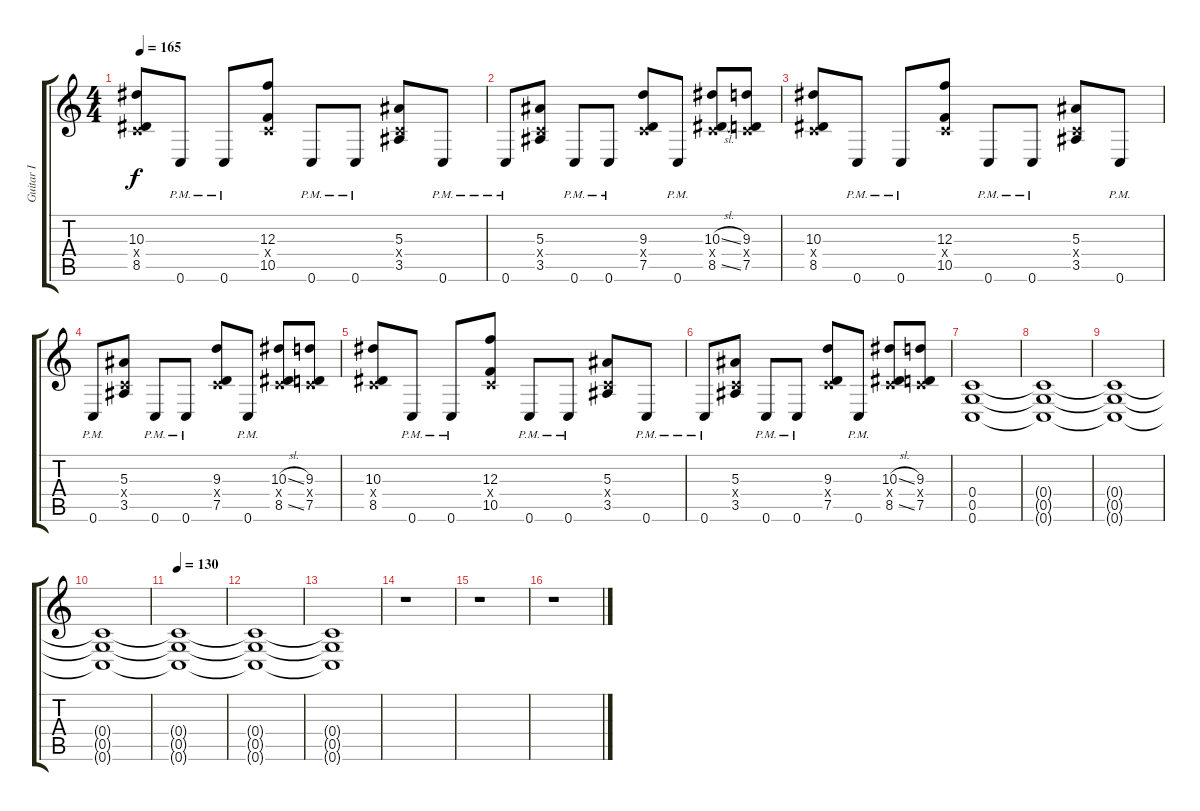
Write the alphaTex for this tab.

\track ("Guitar I" "Guitar I") {instrument distortionguitar}
\staff {score tabs}
\tuning (D4 A3 F3 C3 G2 C2) {hide}
\ts (4 4)
\tempo 165
\clef g2
\ks c
(10.3 0.4{x} 8.5).8{dy f} 0.6{pm}.8 0.6{pm}.8 (12.3 0.4{x} 10.5).8 0.6{pm}.8 0.6{pm}.8 (5.3 0.4{x} 3.5).8 0.6{pm}.8 |
0.6{pm}.8 (5.3 0.4{x} 3.5).8 0.6{pm}.8 0.6{pm}.8 (9.3 0.4{x} 7.5).8 0.6{pm}.8 (10.3{sl} 0.4{x} 8.5{sl}).8 (9.3 0.4{x} 7.5).8 |
(10.3 0.4{x} 8.5).8 0.6{pm}.8 0.6{pm}.8 (12.3 0.4{x} 10.5).8 0.6{pm}.8 0.6{pm}.8 (5.3 0.4{x} 3.5).8 0.6{pm}.8 |
0.6{pm}.8 (5.3 0.4{x} 3.5).8 0.6{pm}.8 0.6{pm}.8 (9.3 0.4{x} 7.5).8 0.6{pm}.8 (10.3{sl} 0.4{x} 8.5{sl}).8 (9.3 0.4{x} 7.5).8 |
(10.3 0.4{x} 8.5).8 0.6{pm}.8 0.6{pm}.8 (12.3 0.4{x} 10.5).8 0.6{pm}.8 0.6{pm}.8 (5.3 0.4{x} 3.5).8 0.6{pm}.8 |
0.6{pm}.8 (5.3 0.4{x} 3.5).8 0.6{pm}.8 0.6{pm}.8 (9.3 0.4{x} 7.5).8 0.6{pm}.8 (10.3{sl} 0.4{x} 8.5{sl}).8 (9.3 0.4{x} 7.5).8 |
(0.4 0.5 0.6).1 |
(0.4{t} 0.5{t} 0.6{t}).1 |
(0.4{t} 0.5{t} 0.6{t}).1 |
(0.4{t} 0.5{t} 0.6{t}).1 |
\tempo 130
(0.4{t} 0.5{t} 0.6{t}).1{volume 1} |
(0.4{t} 0.5{t} 0.6{t}).1 |
(0.4{t} 0.5{t} 0.6{t}).1 |
r.1 |
r.1 |
r.1
